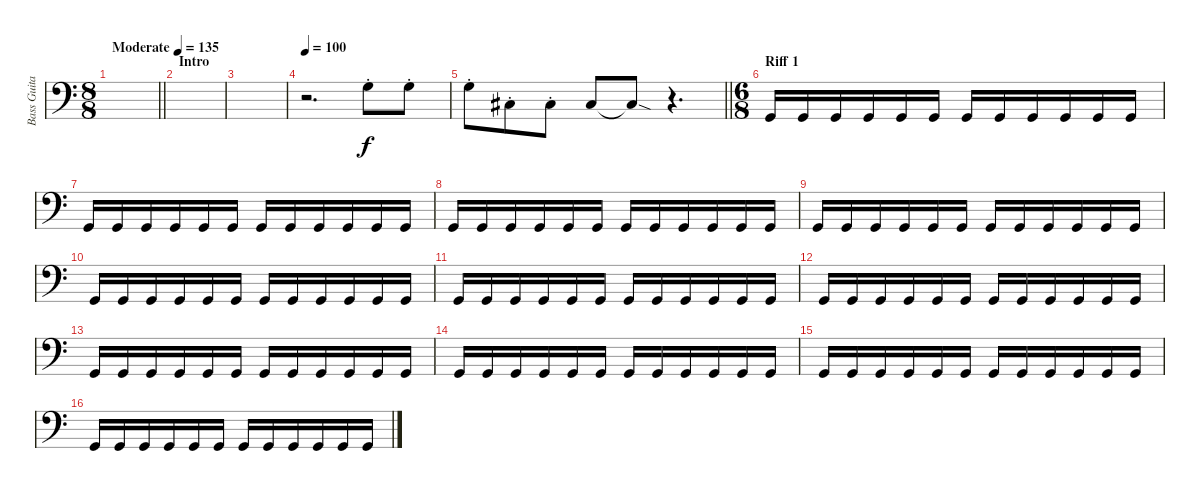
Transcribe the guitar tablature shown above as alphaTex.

\track ("Bass Guitar" "Bass Guita") {instrument electricbassfinger}
\staff {score}
\tuning (F2 C2 G1 D1) {hide}
\ts (8 8)
\tempo (135 "Moderate")
\clef f4
\barLineRight lightlight
\ks c
|
\section ("" "Intro")
|
|
\tempo 100
r.2{d} 7.2{st}.8 7.2{st}.8 |
\barLineRight lightlight
7.2{st}.8 6.3{st}.8 6.3{st}.8 6.3.8 6.3{sod t}.8 r.4{d} |
\ts (6 8)
\section ("" "Riff 1")
0.3.16 0.3.16 0.3.16 0.3.16 0.3.16 0.3.16 0.3.16 0.3.16 0.3.16 0.3.16 0.3.16 0.3.16 |
0.3.16 0.3.16 0.3.16 0.3.16 0.3.16 0.3.16 0.3.16 0.3.16 0.3.16 0.3.16 0.3.16 0.3.16 |
0.3.16 0.3.16 0.3.16 0.3.16 0.3.16 0.3.16 0.3.16 0.3.16 0.3.16 0.3.16 0.3.16 0.3.16 |
0.3.16 0.3.16 0.3.16 0.3.16 0.3.16 0.3.16 0.3.16 0.3.16 0.3.16 0.3.16 0.3.16 0.3.16 |
0.3.16 0.3.16 0.3.16 0.3.16 0.3.16 0.3.16 0.3.16 0.3.16 0.3.16 0.3.16 0.3.16 0.3.16 |
0.3.16 0.3.16 0.3.16 0.3.16 0.3.16 0.3.16 0.3.16 0.3.16 0.3.16 0.3.16 0.3.16 0.3.16 |
0.3.16 0.3.16 0.3.16 0.3.16 0.3.16 0.3.16 0.3.16 0.3.16 0.3.16 0.3.16 0.3.16 0.3.16 |
0.3.16 0.3.16 0.3.16 0.3.16 0.3.16 0.3.16 0.3.16 0.3.16 0.3.16 0.3.16 0.3.16 0.3.16 |
0.3.16 0.3.16 0.3.16 0.3.16 0.3.16 0.3.16 0.3.16 0.3.16 0.3.16 0.3.16 0.3.16 0.3.16 |
0.3.16 0.3.16 0.3.16 0.3.16 0.3.16 0.3.16 0.3.16 0.3.16 0.3.16 0.3.16 0.3.16 0.3.16 |
0.3.16 0.3.16 0.3.16 0.3.16 0.3.16 0.3.16 0.3.16 0.3.16 0.3.16 0.3.16 0.3.16 0.3.16
